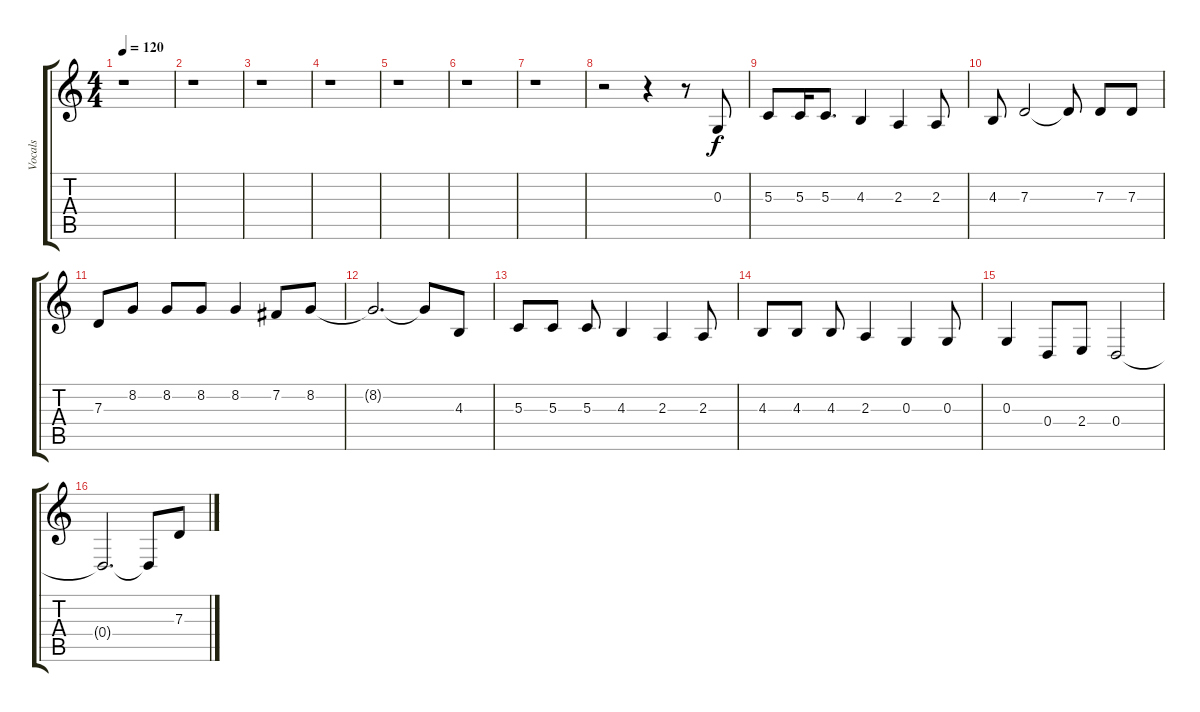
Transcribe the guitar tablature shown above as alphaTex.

\track ("Vocals" "Vocals") {instrument lead1square}
\staff {score tabs}
\tuning (E4 B3 G3 D3 A2 E2) {hide}
\ts (4 4)
\tempo 120
\clef g2
\ks c
r.1{dy f} |
r.1 |
r.1 |
r.1 |
r.1 |
r.1 |
r.1 |
r.2 r.4 r.8 0.3.8 |
5.3.8 5.3.16 5.3.8{d} 4.3.4 2.3.4 2.3.8 |
4.3.8 7.3.2 7.3{t}.8 7.3.8 7.3.8 |
7.3.8 8.2.8 8.2.8 8.2.8 8.2.4 7.2.8 8.2.8 |
8.2{t}.2{d} 8.2{t}.8 4.3.8 |
5.3.8 5.3.8 5.3.8 4.3.4 2.3.4 2.3.8 |
4.3.8 4.3.8 4.3.8 2.3.4 0.3.4 0.3.8 |
0.3.4 0.4.8 2.4.8 0.4.2 |
0.4{t}.2{d} 0.4{t}.8 7.3.8
